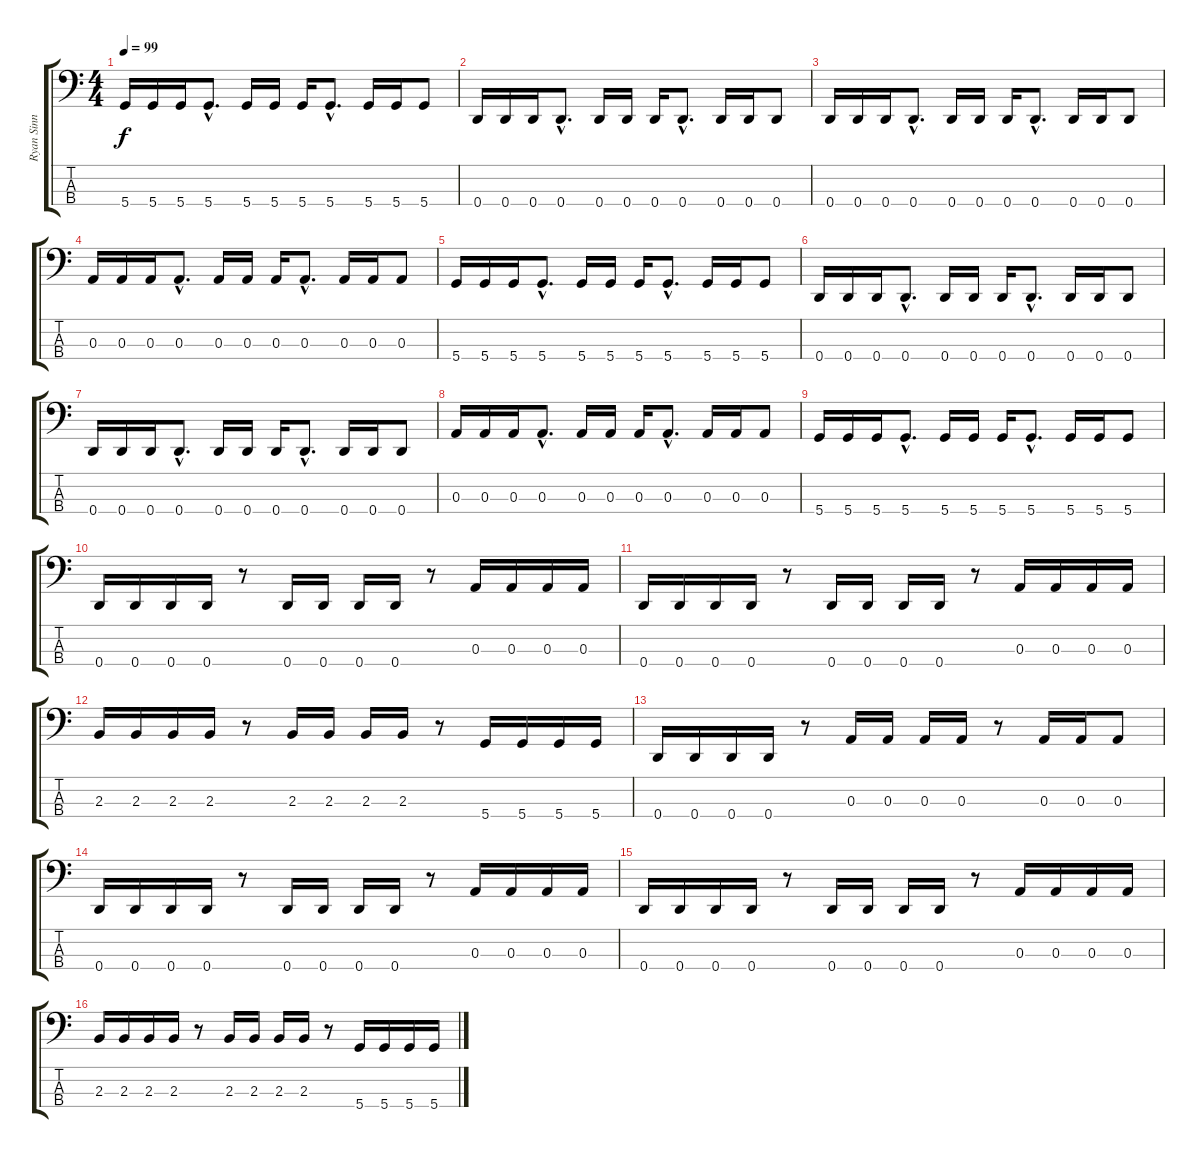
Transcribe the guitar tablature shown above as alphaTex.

\track ("Ryan Sinn" "Ryan Sinn") {instrument electricbassfinger}
\staff {score tabs}
\tuning (G2 D2 A1 D1) {hide}
\ts (4 4)
\tempo 99
\clef f4
\ks c
5.4.16{dy f} 5.4.16 5.4.16 5.4{hac}.8{d} 5.4.16 5.4.16 5.4.16 5.4{hac}.8{d} 5.4.16 5.4.16 5.4.8 |
0.4.16 0.4.16 0.4.16 0.4{hac}.8{d} 0.4.16 0.4.16 0.4.16 0.4{hac}.8{d} 0.4.16 0.4.16 0.4.8 |
0.4.16 0.4.16 0.4.16 0.4{hac}.8{d} 0.4.16 0.4.16 0.4.16 0.4{hac}.8{d} 0.4.16 0.4.16 0.4.8 |
0.3.16 0.3.16 0.3.16 0.3{hac}.8{d} 0.3.16 0.3.16 0.3.16 0.3{hac}.8{d} 0.3.16 0.3.16 0.3.8 |
5.4.16 5.4.16 5.4.16 5.4{hac}.8{d} 5.4.16 5.4.16 5.4.16 5.4{hac}.8{d} 5.4.16 5.4.16 5.4.8 |
0.4.16 0.4.16 0.4.16 0.4{hac}.8{d} 0.4.16 0.4.16 0.4.16 0.4{hac}.8{d} 0.4.16 0.4.16 0.4.8 |
0.4.16 0.4.16 0.4.16 0.4{hac}.8{d} 0.4.16 0.4.16 0.4.16 0.4{hac}.8{d} 0.4.16 0.4.16 0.4.8 |
0.3.16 0.3.16 0.3.16 0.3{hac}.8{d} 0.3.16 0.3.16 0.3.16 0.3{hac}.8{d} 0.3.16 0.3.16 0.3.8 |
5.4.16 5.4.16 5.4.16 5.4{hac}.8{d} 5.4.16 5.4.16 5.4.16 5.4{hac}.8{d} 5.4.16 5.4.16 5.4.8 |
0.4.16 0.4.16 0.4.16 0.4.16 r.8 0.4.16 0.4.16 0.4.16 0.4.16 r.8 0.3.16 0.3.16 0.3.16 0.3.16 |
0.4.16 0.4.16 0.4.16 0.4.16 r.8 0.4.16 0.4.16 0.4.16 0.4.16 r.8 0.3.16 0.3.16 0.3.16 0.3.16 |
2.3.16 2.3.16 2.3.16 2.3.16 r.8 2.3.16 2.3.16 2.3.16 2.3.16 r.8 5.4.16 5.4.16 5.4.16 5.4.16 |
0.4.16 0.4.16 0.4.16 0.4.16 r.8 0.3.16 0.3.16 0.3.16 0.3.16 r.8 0.3.16 0.3.16 0.3.8 |
0.4.16 0.4.16 0.4.16 0.4.16 r.8 0.4.16 0.4.16 0.4.16 0.4.16 r.8 0.3.16 0.3.16 0.3.16 0.3.16 |
0.4.16 0.4.16 0.4.16 0.4.16 r.8 0.4.16 0.4.16 0.4.16 0.4.16 r.8 0.3.16 0.3.16 0.3.16 0.3.16 |
2.3.16 2.3.16 2.3.16 2.3.16 r.8 2.3.16 2.3.16 2.3.16 2.3.16 r.8 5.4.16 5.4.16 5.4.16 5.4.16
